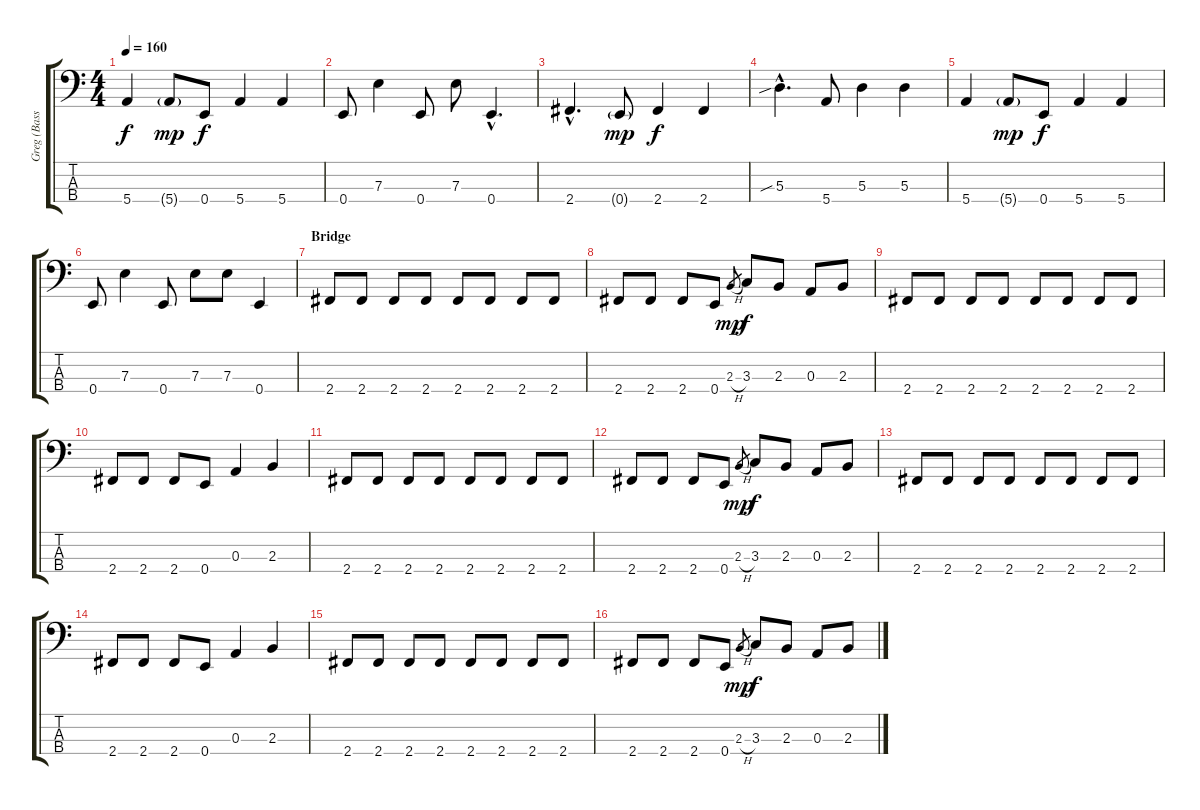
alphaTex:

\track ("Greg (Bass)" "Greg (Bass") {instrument electricbasspick}
\staff {score tabs}
\tuning (G2 D2 A1 E1) {hide}
\ts (4 4)
\tempo 160
\clef f4
\ks c
5.4.4{dy f} 5.4{g}.8{dy mp} 0.4.8{dy f} 5.4.4 5.4.4 |
0.4.8 7.3.4 0.4.8 7.3.8 0.4{hac}.4{d} |
2.4{hac}.4{d} 0.4{g}.8{dy mp} 2.4.4{dy f} 2.4.4 |
5.3{sib hac}.4{d} 5.4.8 5.3.4 5.3.4 |
5.4.4 5.4{g}.8{dy mp} 0.4.8{dy f} 5.4.4 5.4.4 |
0.4.8 7.3.4 0.4.8 7.3.8 7.3.8 0.4.4 |
\section ("" "Bridge")
2.4.8 2.4.8 2.4.8 2.4.8 2.4.8 2.4.8 2.4.8 2.4.8 |
2.4.8 2.4.8 2.4.8 0.4.8 2.3{h}.8{gr dy mp} 3.3.8{dy f} 2.3.8 0.3.8 2.3.8 |
2.4.8 2.4.8 2.4.8 2.4.8 2.4.8 2.4.8 2.4.8 2.4.8 |
2.4.8 2.4.8 2.4.8 0.4.8 0.3.4 2.3.4 |
2.4.8 2.4.8 2.4.8 2.4.8 2.4.8 2.4.8 2.4.8 2.4.8 |
2.4.8 2.4.8 2.4.8 0.4.8 2.3{h}.8{gr dy mp} 3.3.8{dy f} 2.3.8 0.3.8 2.3.8 |
2.4.8 2.4.8 2.4.8 2.4.8 2.4.8 2.4.8 2.4.8 2.4.8 |
2.4.8 2.4.8 2.4.8 0.4.8 0.3.4 2.3.4 |
\section ("" "")
2.4.8 2.4.8 2.4.8 2.4.8 2.4.8 2.4.8 2.4.8 2.4.8 |
2.4.8 2.4.8 2.4.8 0.4.8 2.3{h}.8{gr dy mp} 3.3.8{dy f} 2.3.8 0.3.8 2.3.8
